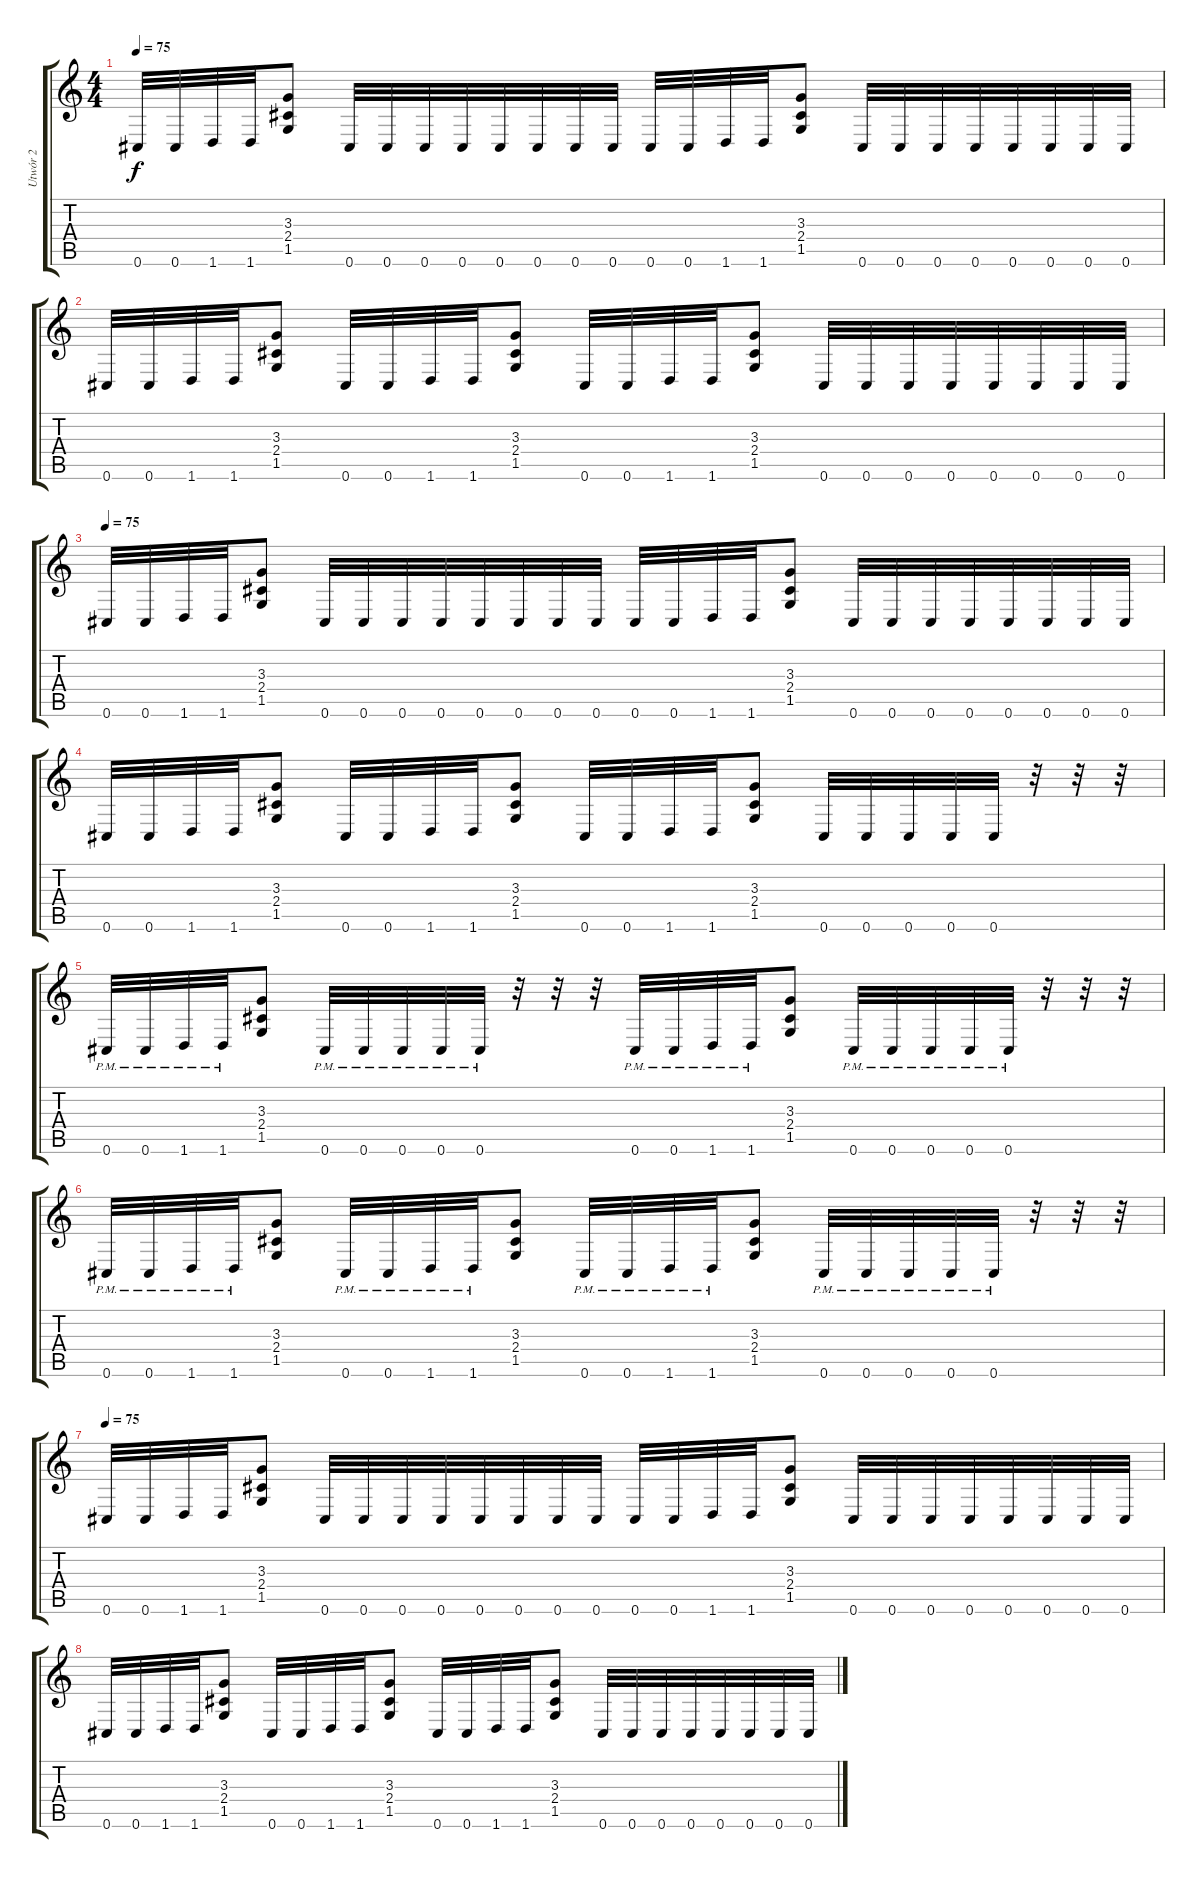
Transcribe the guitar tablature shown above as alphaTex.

\track ("Utwór 2" "Utwór 2") {instrument distortionguitar}
\staff {score tabs}
\tuning (Db4 Ab3 E3 B2 Gb2 Db2) {hide}
\ts (4 4)
\tempo 75
\clef g2
\ks c
0.6.32{dy f} 0.6.32 1.6.32 1.6.32 (3.3 2.4 1.5).8 0.6.32 0.6.32 0.6.32 0.6.32 0.6.32 0.6.32 0.6.32 0.6.32 0.6.32 0.6.32 1.6.32 1.6.32 (3.3 2.4 1.5).8 0.6.32 0.6.32 0.6.32 0.6.32 0.6.32 0.6.32 0.6.32 0.6.32 |
0.6.32 0.6.32 1.6.32 1.6.32 (3.3 2.4 1.5).8 0.6.32 0.6.32 1.6.32 1.6.32 (3.3 2.4 1.5).8 0.6.32 0.6.32 1.6.32 1.6.32 (3.3 2.4 1.5).8 0.6.32 0.6.32 0.6.32 0.6.32 0.6.32 0.6.32 0.6.32 0.6.32 |
\tempo 75
0.6.32 0.6.32 1.6.32 1.6.32 (3.3 2.4 1.5).8 0.6.32 0.6.32 0.6.32 0.6.32 0.6.32 0.6.32 0.6.32 0.6.32 0.6.32 0.6.32 1.6.32 1.6.32 (3.3 2.4 1.5).8 0.6.32 0.6.32 0.6.32 0.6.32 0.6.32 0.6.32 0.6.32 0.6.32 |
0.6.32 0.6.32 1.6.32 1.6.32 (3.3 2.4 1.5).8 0.6.32 0.6.32 1.6.32 1.6.32 (3.3 2.4 1.5).8 0.6.32 0.6.32 1.6.32 1.6.32 (3.3 2.4 1.5).8 0.6.32 0.6.32 0.6.32 0.6.32 0.6.32 r.32 r.32 r.32 |
0.6{pm}.32 0.6{pm}.32 1.6{pm}.32 1.6{pm}.32 (3.3 2.4 1.5).8 0.6{pm}.32 0.6{pm}.32 0.6{pm}.32 0.6{pm}.32 0.6{pm}.32 r.32 r.32 r.32 0.6{pm}.32 0.6{pm}.32 1.6{pm}.32 1.6{pm}.32 (3.3 2.4 1.5).8 0.6{pm}.32 0.6{pm}.32 0.6{pm}.32 0.6{pm}.32 0.6{pm}.32 r.32 r.32 r.32 |
0.6{pm}.32 0.6{pm}.32 1.6{pm}.32 1.6{pm}.32 (3.3 2.4 1.5).8 0.6{pm}.32 0.6{pm}.32 1.6{pm}.32 1.6{pm}.32 (3.3 2.4 1.5).8 0.6{pm}.32 0.6{pm}.32 1.6{pm}.32 1.6{pm}.32 (3.3 2.4 1.5).8 0.6{pm}.32 0.6{pm}.32 0.6{pm}.32 0.6{pm}.32 0.6{pm}.32 r.32 r.32 r.32 |
\tempo 75
0.6.32 0.6.32 1.6.32 1.6.32 (3.3 2.4 1.5).8 0.6.32 0.6.32 0.6.32 0.6.32 0.6.32 0.6.32 0.6.32 0.6.32 0.6.32 0.6.32 1.6.32 1.6.32 (3.3 2.4 1.5).8 0.6.32 0.6.32 0.6.32 0.6.32 0.6.32 0.6.32 0.6.32 0.6.32 |
0.6.32 0.6.32 1.6.32 1.6.32 (3.3 2.4 1.5).8 0.6.32 0.6.32 1.6.32 1.6.32 (3.3 2.4 1.5).8 0.6.32 0.6.32 1.6.32 1.6.32 (3.3 2.4 1.5).8 0.6.32 0.6.32 0.6.32 0.6.32 0.6.32 0.6.32 0.6.32 0.6.32
